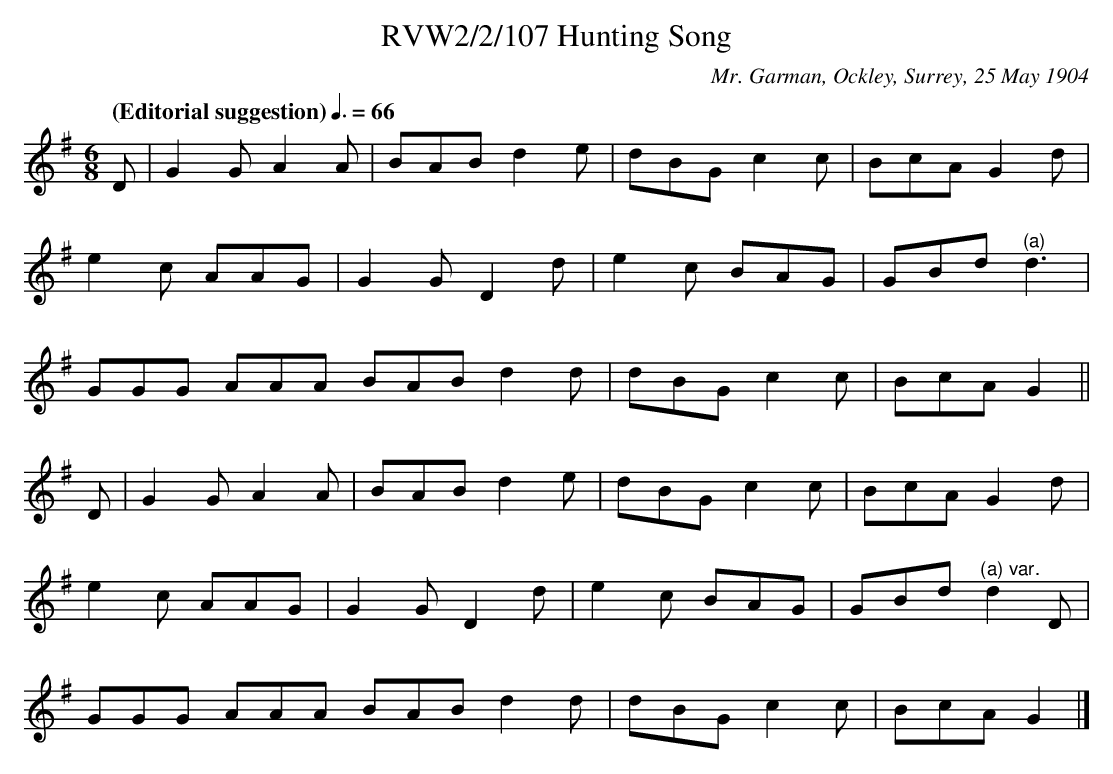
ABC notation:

X:1
T:RVW2/2/107 Hunting Song
C:Mr. Garman, Ockley, Surrey, 25 May 1904
L:1/8
Q: "(Editorial suggestion)" 3/8=66
M:6/8
K:G
D | G2 G A2 A | BAB d2 e | dBG c2 c | BcA G2 d |
e2 c AAG | G2 G D2 d | e2 c BAG | GBd "^(a)"d3 |
GGG AAA BAB d2 d | dBG c2 c | BcA G2 ||
D | G2 G A2 A | BAB d2 e | dBG c2 c | BcA G2 d |
e2 c AAG | G2 G D2 d | e2 c BAG | GBd "^(a) var."d2 D |
GGG AAA BAB d2 d | dBG c2 c | BcA G2 |]
